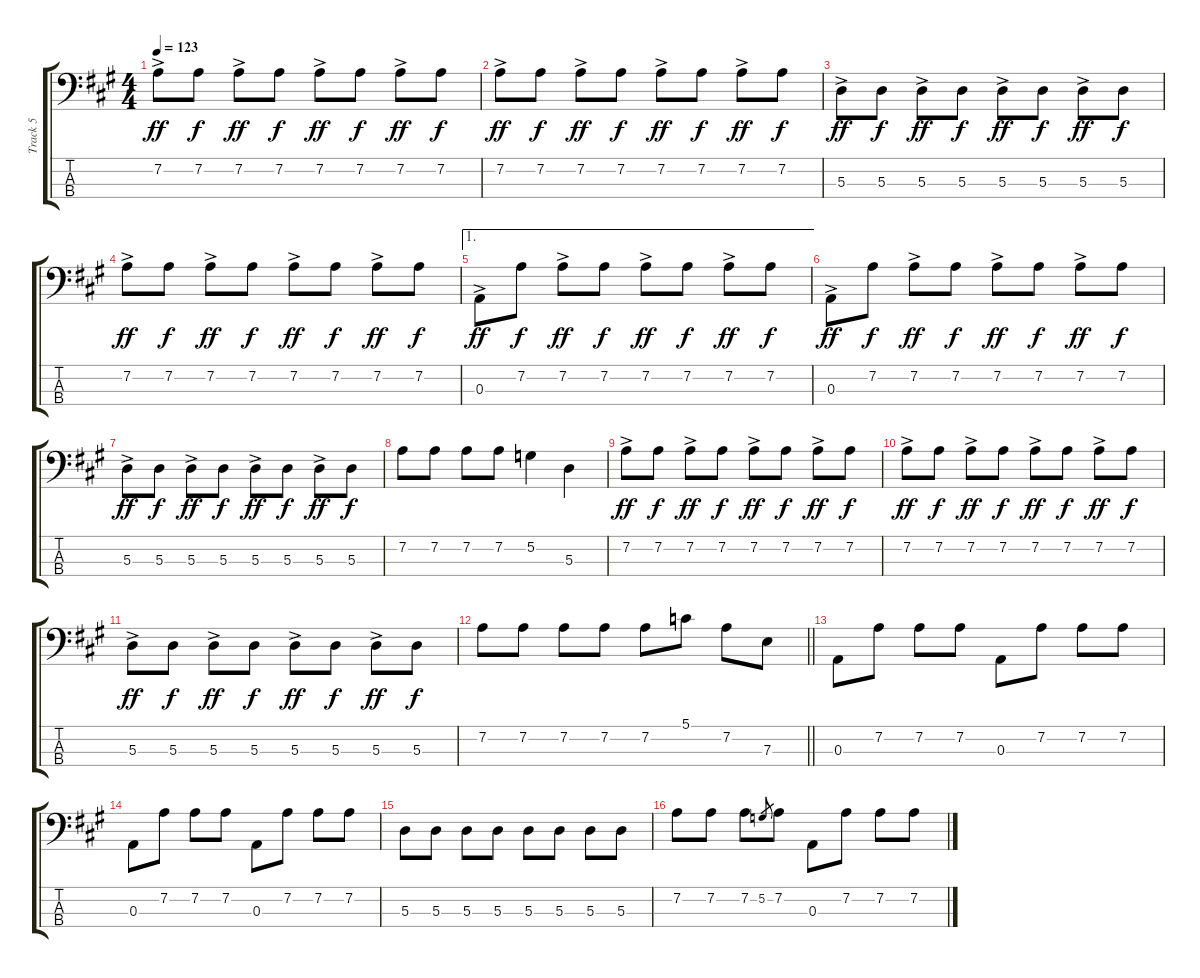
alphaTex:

\track ("Track 5" "Track 5") {instrument electricbassfinger}
\staff {score tabs}
\tuning (G2 D2 A1 E1) {hide}
\ts (4 4)
\tempo 123
\clef f4
\ks a
7.2{ac}.8{dy ff} 7.2.8{dy f} 7.2{ac}.8{dy ff} 7.2.8{dy f} 7.2{ac}.8{dy ff} 7.2.8{dy f} 7.2{ac}.8{dy ff} 7.2.8{dy f} |
7.2{ac}.8{dy ff} 7.2.8{dy f} 7.2{ac}.8{dy ff} 7.2.8{dy f} 7.2{ac}.8{dy ff} 7.2.8{dy f} 7.2{ac}.8{dy ff} 7.2.8{dy f} |
5.3{ac}.8{dy ff} 5.3.8{dy f} 5.3{ac}.8{dy ff} 5.3.8{dy f} 5.3{ac}.8{dy ff} 5.3.8{dy f} 5.3{ac}.8{dy ff} 5.3.8{dy f} |
7.2{ac}.8{dy ff} 7.2.8{dy f} 7.2{ac}.8{dy ff} 7.2.8{dy f} 7.2{ac}.8{dy ff} 7.2.8{dy f} 7.2{ac}.8{dy ff} 7.2.8{dy f} |
\ae 1
0.3{ac}.8{dy ff} 7.2.8{dy f} 7.2{ac}.8{dy ff} 7.2.8{dy f} 7.2{ac}.8{dy ff} 7.2.8{dy f} 7.2{ac}.8{dy ff} 7.2.8{dy f} |
0.3{ac}.8{dy ff} 7.2.8{dy f} 7.2{ac}.8{dy ff} 7.2.8{dy f} 7.2{ac}.8{dy ff} 7.2.8{dy f} 7.2{ac}.8{dy ff} 7.2.8{dy f} |
5.3{ac}.8{dy ff} 5.3.8{dy f} 5.3{ac}.8{dy ff} 5.3.8{dy f} 5.3{ac}.8{dy ff} 5.3.8{dy f} 5.3{ac}.8{dy ff} 5.3.8{dy f} |
7.2.8 7.2.8 7.2.8 7.2.8 5.2.4 5.3.4 |
7.2{ac}.8{dy ff} 7.2.8{dy f} 7.2{ac}.8{dy ff} 7.2.8{dy f} 7.2{ac}.8{dy ff} 7.2.8{dy f} 7.2{ac}.8{dy ff} 7.2.8{dy f} |
7.2{ac}.8{dy ff} 7.2.8{dy f} 7.2{ac}.8{dy ff} 7.2.8{dy f} 7.2{ac}.8{dy ff} 7.2.8{dy f} 7.2{ac}.8{dy ff} 7.2.8{dy f} |
5.3{ac}.8{dy ff} 5.3.8{dy f} 5.3{ac}.8{dy ff} 5.3.8{dy f} 5.3{ac}.8{dy ff} 5.3.8{dy f} 5.3{ac}.8{dy ff} 5.3.8{dy f} |
\barLineRight lightlight
7.2.8 7.2.8 7.2.8 7.2.8 7.2.8 5.1.8 7.2.8 7.3.8 |
0.3.8 7.2.8 7.2.8 7.2.8 0.3.8 7.2.8 7.2.8 7.2.8 |
0.3.8 7.2.8 7.2.8 7.2.8 0.3.8 7.2.8 7.2.8 7.2.8 |
5.3.8 5.3.8 5.3.8 5.3.8 5.3.8 5.3.8 5.3.8 5.3.8 |
7.2.8 7.2.8 7.2.8 5.2.8{gr} 7.2.8 0.3.8 7.2.8 7.2.8 7.2.8
